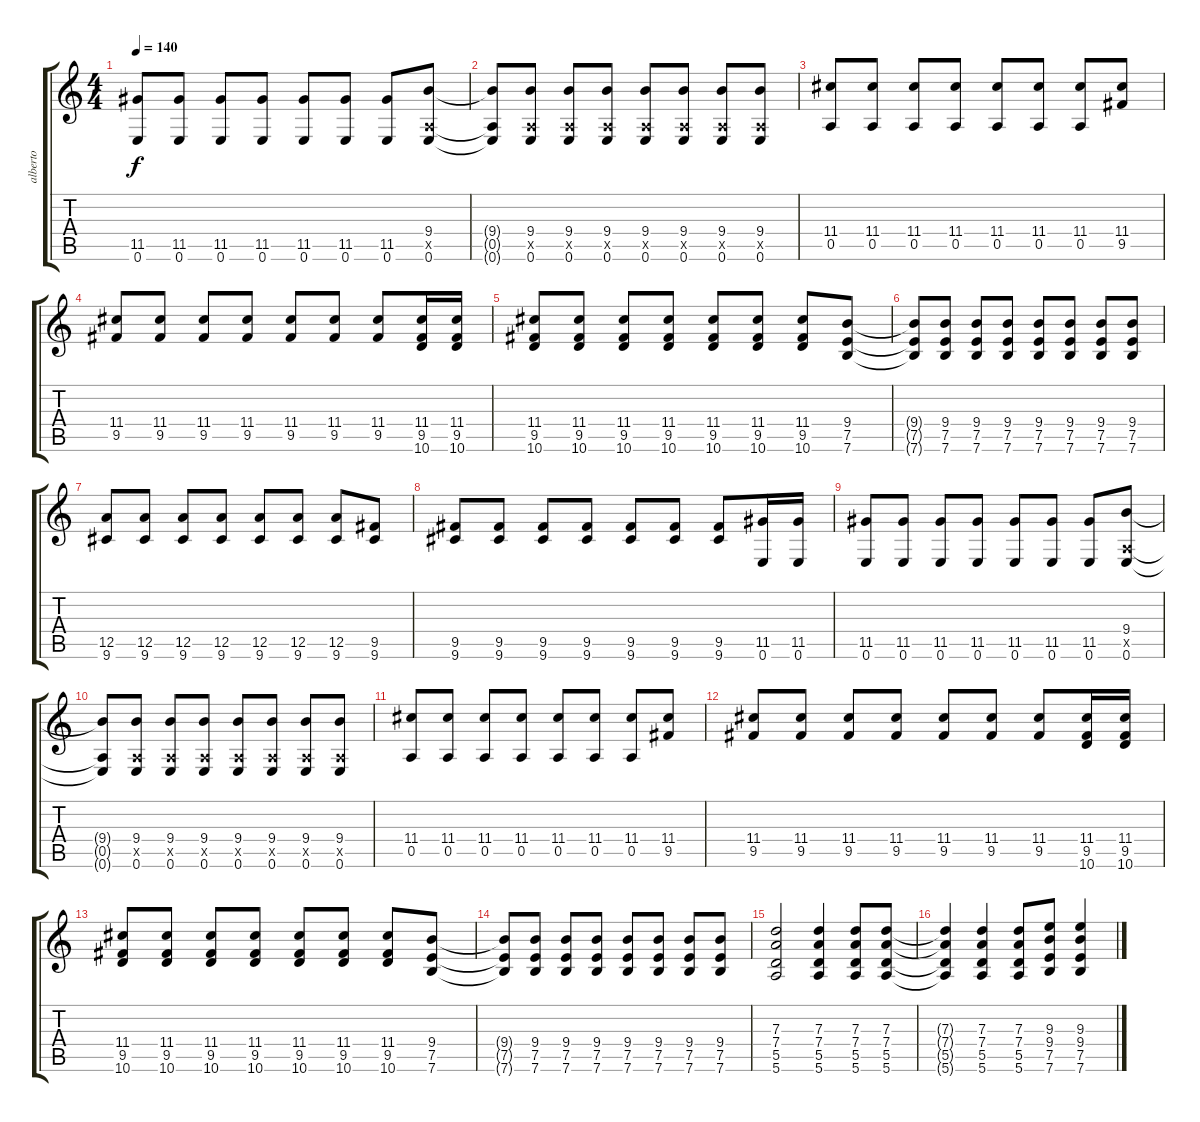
\track ("alberto" "alberto") {instrument overdrivenguitar}
\staff {score tabs}
\tuning (E4 B3 G3 D3 A2 E2) {hide}
\ts (4 4)
\tempo 140
\clef g2
\ks c
(11.5 0.6).8{dy f} (11.5 0.6).8 (11.5 0.6).8 (11.5 0.6).8 (11.5 0.6).8 (11.5 0.6).8 (11.5 0.6).8 (9.4 0.5{x} 0.6).8 |
(9.4{t} 0.5{t} 0.6{t}).8 (9.4 0.5{x} 0.6).8 (9.4 0.5{x} 0.6).8 (9.4 0.5{x} 0.6).8 (9.4 0.5{x} 0.6).8 (9.4 0.5{x} 0.6).8 (9.4 0.5{x} 0.6).8 (9.4 0.5{x} 0.6).8 |
(11.4 0.5).8 (11.4 0.5).8 (11.4 0.5).8 (11.4 0.5).8 (11.4 0.5).8 (11.4 0.5).8 (11.4 0.5).8 (11.4 9.5).8 |
(11.4 9.5).8 (11.4 9.5).8 (11.4 9.5).8 (11.4 9.5).8 (11.4 9.5).8 (11.4 9.5).8 (11.4 9.5).8 (11.4 9.5 10.6).16 (11.4 9.5 10.6).16 |
(11.4 9.5 10.6).8 (11.4 9.5 10.6).8 (11.4 9.5 10.6).8 (11.4 9.5 10.6).8 (11.4 9.5 10.6).8 (11.4 9.5 10.6).8 (11.4 9.5 10.6).8 (9.4 7.5 7.6).8 |
(9.4{t} 7.5{t} 7.6{t}).8 (9.4 7.5 7.6).8 (9.4 7.5 7.6).8 (9.4 7.5 7.6).8 (9.4 7.5 7.6).8 (9.4 7.5 7.6).8 (9.4 7.5 7.6).8 (9.4 7.5 7.6).8 |
(12.5 9.6).8 (12.5 9.6).8 (12.5 9.6).8 (12.5 9.6).8 (12.5 9.6).8 (12.5 9.6).8 (12.5 9.6).8 (9.5 9.6).8 |
(9.5 9.6).8 (9.5 9.6).8 (9.5 9.6).8 (9.5 9.6).8 (9.5 9.6).8 (9.5 9.6).8 (9.5 9.6).8 (11.5 0.6).16 (11.5 0.6).16 |
(11.5 0.6).8 (11.5 0.6).8 (11.5 0.6).8 (11.5 0.6).8 (11.5 0.6).8 (11.5 0.6).8 (11.5 0.6).8 (9.4 0.5{x} 0.6).8 |
(9.4{t} 0.5{t} 0.6{t}).8 (9.4 0.5{x} 0.6).8 (9.4 0.5{x} 0.6).8 (9.4 0.5{x} 0.6).8 (9.4 0.5{x} 0.6).8 (9.4 0.5{x} 0.6).8 (9.4 0.5{x} 0.6).8 (9.4 0.5{x} 0.6).8 |
(11.4 0.5).8 (11.4 0.5).8 (11.4 0.5).8 (11.4 0.5).8 (11.4 0.5).8 (11.4 0.5).8 (11.4 0.5).8 (11.4 9.5).8 |
(11.4 9.5).8 (11.4 9.5).8 (11.4 9.5).8 (11.4 9.5).8 (11.4 9.5).8 (11.4 9.5).8 (11.4 9.5).8 (11.4 9.5 10.6).16 (11.4 9.5 10.6).16 |
(11.4 9.5 10.6).8 (11.4 9.5 10.6).8 (11.4 9.5 10.6).8 (11.4 9.5 10.6).8 (11.4 9.5 10.6).8 (11.4 9.5 10.6).8 (11.4 9.5 10.6).8 (9.4 7.5 7.6).8 |
(9.4{t} 7.5{t} 7.6{t}).8 (9.4 7.5 7.6).8 (9.4 7.5 7.6).8 (9.4 7.5 7.6).8 (9.4 7.5 7.6).8 (9.4 7.5 7.6).8 (9.4 7.5 7.6).8 (9.4 7.5 7.6).8 |
(7.3 7.4 5.5 5.6).2 (7.3 7.4 5.5 5.6).4 (7.3 7.4 5.5 5.6).8 (7.3 7.4 5.5 5.6).8 |
(7.3{t} 7.4{t} 5.5{t} 5.6{t}).4 (7.3 7.4 5.5 5.6).4 (7.3 7.4 5.5 5.6).8 (9.3 9.4 7.5 7.6).8 (9.3 9.4 7.5 7.6).4
